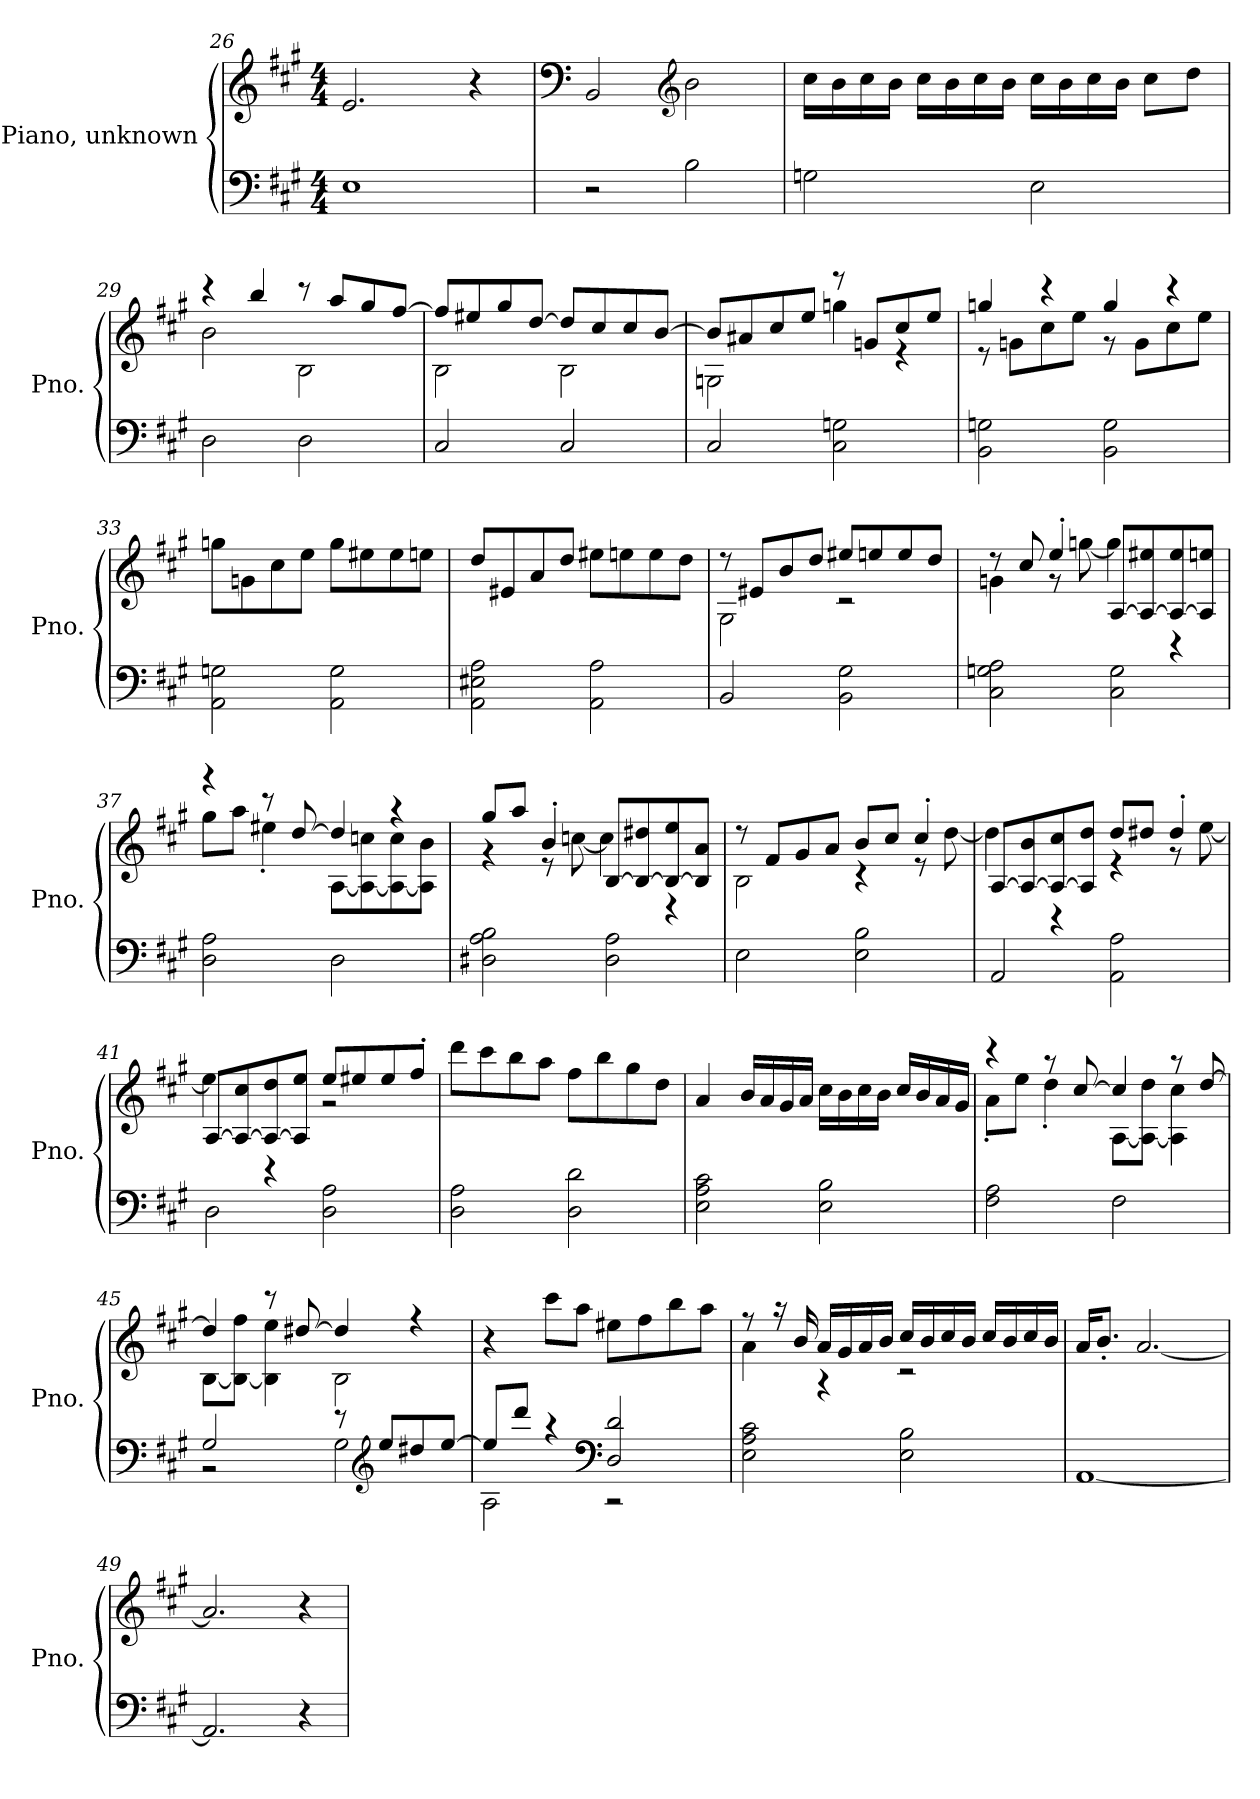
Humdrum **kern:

**kern	**kern
*part1	*part1
*staff2	*staff1
*I"Piano, unknown	*
*I'Pno.	*
*clefF4	*clefG2
*k[f#c#g#]	*k[f#c#g#]
*M4/4	*M4/4
=26	=26
1E	2.e/
.	4r
!!LO:PB:g=z
=27	=27
*	*clefF4
2r	2BB/
*	*clefG2
2B\	2b\
=28	=28
2Gn\	16cc#\LL
.	16b\
.	16cc#\
.	16b\JJ
.	16cc#\LL
.	16b\
.	16cc#\
.	16b\JJ
2E\	16cc#\LL
.	16b\
.	16cc#\
.	16b\JJ
.	8cc#\L
.	8dd\J
=29	=29
*	*^
2D\	4r	2b\
.	4bb/	.
2D\	8r	2B\
.	8aa/L	.
.	8gg#/	.
.	[8ff#/J	.
=30	=30	=30
2C#/	8ff#/L]	2B\
.	8ee#X/	.
.	8gg#/	.
.	[8dd/J	.
2C#/	8dd/L]	2B\
.	8cc#/	.
.	8cc#/	.
.	[8b/J	.
!!LO:LB:g=z	!!
=31	=31	=31
2C#/	8b/L]	2Gn\
.	8a#X/	.
.	8cc#/	.
.	8ee/J	.
2C#\ 2Gn\	8r	4ggn\
.	8gn/L	.
.	8cc#/	4r
.	8ee/J	.
=32	=32	=32
2BB\ 2Gn\	4ggn/	8r
.	.	8gn\L
.	4r	8cc#\
.	.	8ee\J
2BB\ 2G\	4gg/	8r
.	.	8g\L
.	4r	8cc#\
.	.	8ee\J
*	*v	*v
=33	=33
2AA\ 2Gn\	8ggn\L
.	8gn\
.	8cc#\
.	8ee\J
2AA\ 2G\	8gg\L
.	8ee#X\
.	8ee#\
.	8een\J
=34	=34
2AA\ 2E#X\ 2A\	8dd/L
.	8e#X/
.	8a/
.	8dd/J
2AA\ 2A\	8ee#X\L
.	8een\
.	8ee\
.	8dd\J
!!LO:LB:g=z
=35	=35
*	*^
2BB/	8r	2G#\
.	8e#X/L	.
.	8b/	.
.	8dd/J	.
2BB\ 2G#\	8ee#X/L	2r
.	8een/	.
.	8ee/	.
.	8dd/J	.
=36	=36	=36
2C#\ 2Gn\ 2A\	8r	4gn\
.	8cc#/	.
.	4ee'/	8r
.	.	[8ggn\
2C#\ 2G\	[8A/L	4gg\]
.	8A/_ 8ee#X/	.
.	8A/_ 8ee#/	4r
.	8A/] 8een/J	.
=37	=37	=37
2D\ 2A\	4r	8gg#\L
.	.	8aa\J
.	8r	4ee#X'\
.	[8dd/	.
2D\	4dd/]	[8A\L
.	.	8A\_ 8ccn\
.	4r	8A\_ 8cc\
.	.	8A\] 8b\J
!!LO:LB:g=z	!!
=38	=38	=38
2D#X\ 2A\ 2B\	8gg#/L	4r
.	8aa/J	.
.	4b'/	8r
.	.	[8ccn\
2D#\ 2A\	[8B/L	4cc\]
.	8B/_ 8dd#X/	.
.	8B/_ 8ee/	4r
.	8B/] 8a/J	.
=39	=39	=39
2E\	8r	2B\
.	8f#/L	.
.	8g#/	.
.	8a/J	.
2E\ 2B\	8b/L	4r
.	8cc#/J	.
.	4cc#'/	8r
.	.	[8dd\
=40	=40	=40
2AA/	[8A/L	4dd\]
.	8A/_ 8b/	.
.	8A/_ 8cc#/	4r
.	8A/] 8dd/J	.
2AA\ 2A\	8dd/L	4r
.	8dd#X/J	.
.	4dd#'/	8r
.	.	[8ee\
!!LO:LB:g=z	!!
=41	=41	=41
2D\	[8A/L	4ee\]
.	8A/_ 8cc#/	.
.	8A/_ 8dd/	4r
.	8A/] 8ee/J	.
2D\ 2A\	8ee/L	2r
.	8ee#X/	.
.	8ee#/	.
.	8ff#'/J	.
*	*v	*v
=42	=42
2D\ 2A\	8ddd\L
.	8ccc#\
.	8bb\
.	8aa\J
2D\ 2d\	8ff#\L
.	8bb\
.	8gg#\
.	8dd\J
=43	=43
2E\ 2A\ 2c#\	4a/
.	16b/LL
.	16a/
.	16g#/
.	16a/JJ
2E\ 2B\	16cc#\LL
.	16b\
.	16cc#\
.	16b\JJ
.	16cc#/LL
.	16b/
.	16a/
.	16g#/JJ
!!LO:LB:g=z
=44	=44
*	*^
2F#\ 2A\	4r	8a'\L
.	.	8ee\J
.	8r	4dd'\
.	[8cc#/	.
2F#\	4cc#/]	[8A\L
.	.	8A\_ 8dd\J
.	8r	4A\] 4cc#\
.	[8dd/	.
=45	=45	=45
*^	*	*
2G#/	2r	4dd/]	[8B\L
.	.	.	8B\_ 8ff#\J
.	.	8r	4B\] 4ee\
.	.	[8dd#X/	.
8r	2G#\	4dd#/]	2B\
*clefG2	*	*	*
8ee/L	.	.	.
8dd#X/	.	4r	.
[8ee/J	.	.	.
*	*	*v	*v
=46	=46	=46
8ee/L]	2A\	4r
8ddd/J	.	.
4r	.	8ccc#\L
.	.	8aa\J
*clefF4	*	*
2D/ 2d/	2r	8ee#X\L
.	.	8ff#\
.	.	8bb\
.	.	8aa\J
*v	*v	*
!!LO:PB:g=z
=47	=47
*	*^
2E\ 2A\ 2c#\	8r	4a\
.	16r	.
.	16b/	.
.	16a/LL	4r
.	16g#/	.
.	16a/	.
.	16b/JJ	.
2E\ 2B\	16cc#/LL	2r
.	16b/	.
.	16cc#/	.
.	16b/JJ	.
.	16cc#/LL	.
.	16b/	.
.	16cc#/	.
.	16b/JJ	.
*	*v	*v
=48	=48
[1AA	16a/KL
.	8.b'/J
.	[2.a/
=49	=49
2.AA/]	2.a/]
4r	4r
=	=
*-	*-
